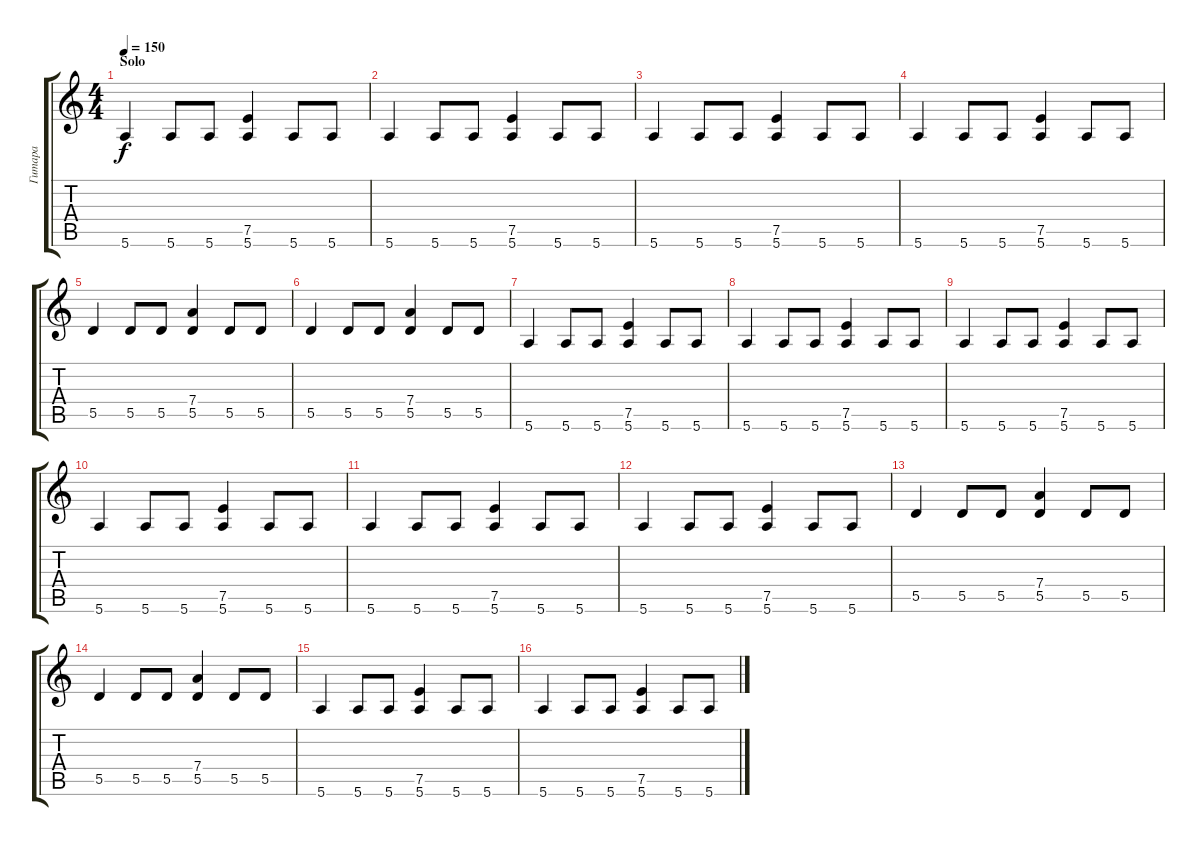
\track ("Гитара" "Гитара") {instrument acousticguitarsteel}
\staff {score tabs}
\tuning (E4 B3 G3 D3 A2 E2) {hide}
\ts (4 4)
\section ("" "Solo")
\tempo 150
\clef g2
\ks c
5.6.4{dy f} 5.6.8 5.6.8 (7.5 5.6).4 5.6.8 5.6.8 |
5.6.4 5.6.8 5.6.8 (7.5 5.6).4 5.6.8 5.6.8 |
5.6.4 5.6.8 5.6.8 (7.5 5.6).4 5.6.8 5.6.8 |
5.6.4 5.6.8 5.6.8 (7.5 5.6).4 5.6.8 5.6.8 |
5.5.4 5.5.8 5.5.8 (7.4 5.5).4 5.5.8 5.5.8 |
5.5.4 5.5.8 5.5.8 (7.4 5.5).4 5.5.8 5.5.8 |
5.6.4 5.6.8 5.6.8 (7.5 5.6).4 5.6.8 5.6.8 |
5.6.4 5.6.8 5.6.8 (7.5 5.6).4 5.6.8 5.6.8 |
5.6.4 5.6.8 5.6.8 (7.5 5.6).4 5.6.8 5.6.8 |
5.6.4 5.6.8 5.6.8 (7.5 5.6).4 5.6.8 5.6.8 |
5.6.4 5.6.8 5.6.8 (7.5 5.6).4 5.6.8 5.6.8 |
5.6.4 5.6.8 5.6.8 (7.5 5.6).4 5.6.8 5.6.8 |
5.5.4 5.5.8 5.5.8 (7.4 5.5).4 5.5.8 5.5.8 |
5.5.4 5.5.8 5.5.8 (7.4 5.5).4 5.5.8 5.5.8 |
5.6.4 5.6.8 5.6.8 (7.5 5.6).4 5.6.8 5.6.8 |
5.6.4 5.6.8 5.6.8 (7.5 5.6).4 5.6.8 5.6.8
